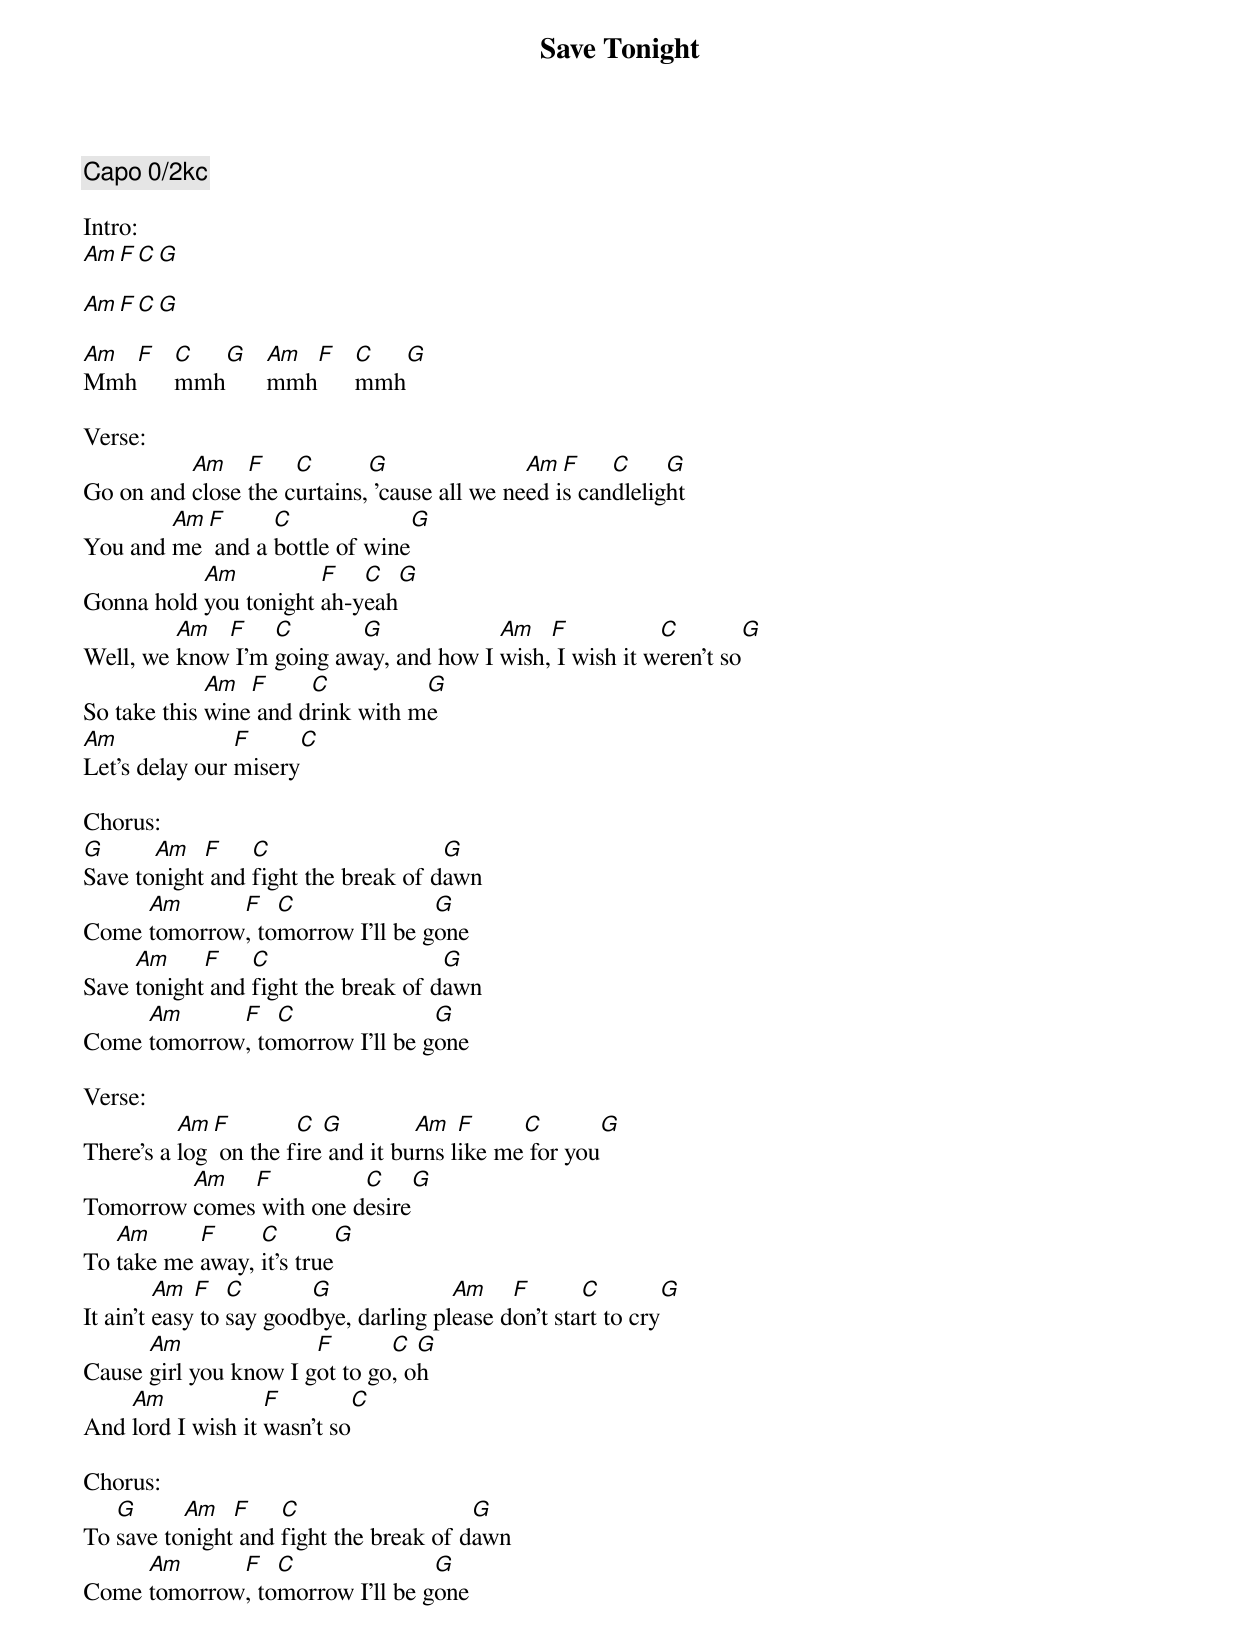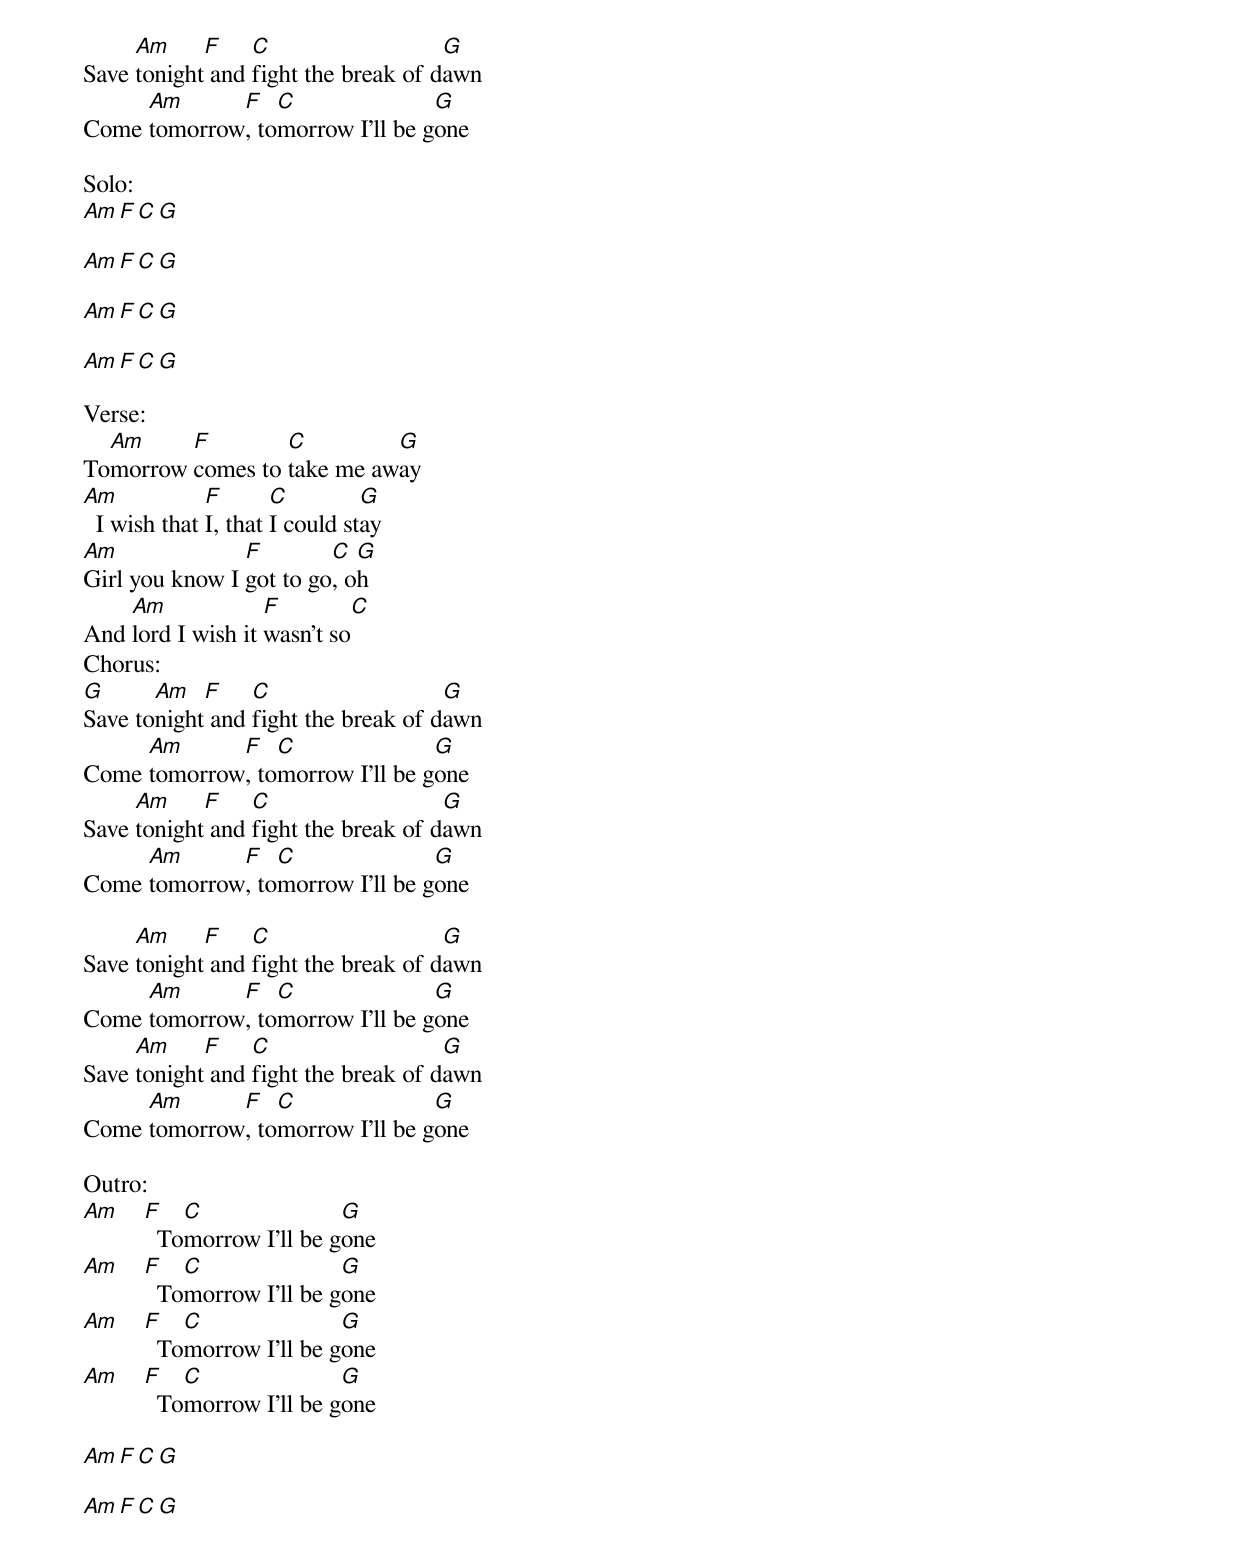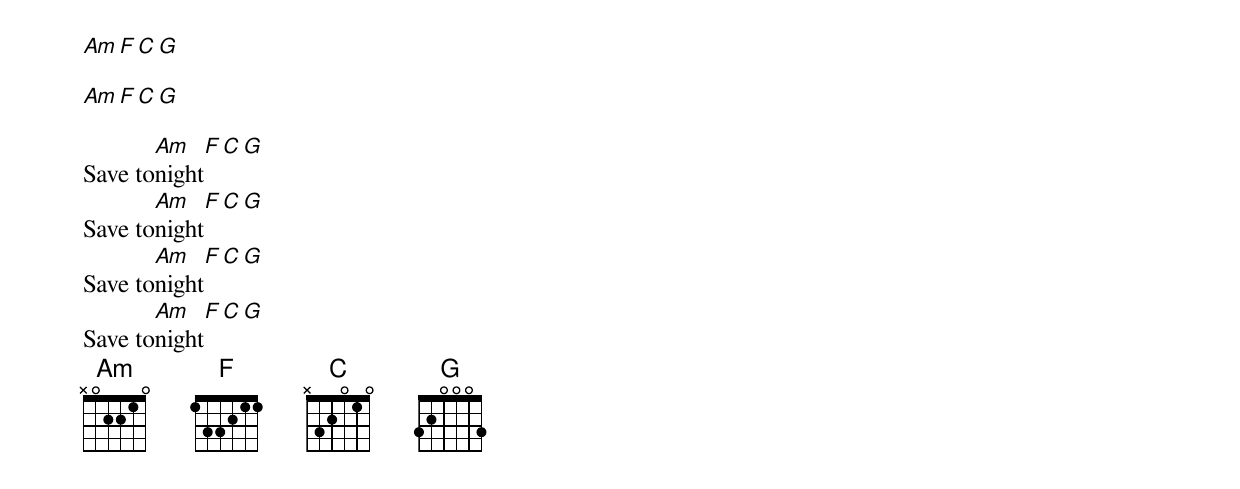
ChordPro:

{title:Save Tonight}
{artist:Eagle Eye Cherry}
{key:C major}
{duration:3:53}
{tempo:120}
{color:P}

{comment: Capo 0/2kc}

Intro:
[Am][F][C][G]

[Am][F][C][G]

[Am]Mmh[F]   [C]mmh[G]   [Am]mmh[F]   [C]mmh[G]

Verse:
Go on and [Am]close [F]the c[C]urtains,[G] 'cause all we ne[Am]ed i[F]s can[C]dlelig[G]ht
You and [Am]me [F] and a [C]bottle of wine[G]
Gonna hold [Am]you tonight [F]ah-y[C]eah[G]
Well, we [Am]know[F] I'm [C]going aw[G]ay, and how I [Am]wish,[F] I wish it w[C]eren't so[G]
So take this [Am]wine[F] and d[C]rink with m[G]e
[Am]Let's delay our [F]misery[C]

Chorus:
[G]Save to[Am]night[F] and [C]fight the break of d[G]awn
Come [Am]tomorrow[F], to[C]morrow I'll be g[G]one
Save [Am]tonight[F] and [C]fight the break of d[G]awn
Come [Am]tomorrow[F], to[C]morrow I'll be g[G]one

Verse:
There's a [Am]log[F] on the f[C]ire[G] and it bu[Am]rns l[F]ike me[C] for you[G]
Tomorrow [Am]comes[F] with one d[C]esire[G]
To [Am]take me [F]away, [C]it's true[G]
It ain't [Am]easy[F] to [C]say good[G]bye, darling pl[Am]ease d[F]on't sta[C]rt to cry[G]
Cause [Am]girl you know I g[F]ot to go[C], o[G]h
And [Am]lord I wish it [F]wasn't so[C]

Chorus:
To [G]save to[Am]night[F] and [C]fight the break of d[G]awn
Come [Am]tomorrow[F], to[C]morrow I'll be g[G]one
Save [Am]tonight[F] and [C]fight the break of d[G]awn
Come [Am]tomorrow[F], to[C]morrow I'll be g[G]one

Solo:
[Am][F][C][G]

[Am][F][C][G]

[Am][F][C][G]

[Am][F][C][G]

Verse:
To[Am]morrow [F]comes to [C]take me aw[G]ay
[Am]  I wish that [F]I, that [C]I could st[G]ay
[Am]Girl you know I [F]got to go[C], o[G]h
And [Am]lord I wish it [F]wasn't so[C]
Chorus:
[G]Save to[Am]night[F] and [C]fight the break of d[G]awn
Come [Am]tomorrow[F], to[C]morrow I'll be g[G]one
Save [Am]tonight[F] and [C]fight the break of d[G]awn
Come [Am]tomorrow[F], to[C]morrow I'll be g[G]one

Save [Am]tonight[F] and [C]fight the break of d[G]awn
Come [Am]tomorrow[F], to[C]morrow I'll be g[G]one
Save [Am]tonight[F] and [C]fight the break of d[G]awn
Come [Am]tomorrow[F], to[C]morrow I'll be g[G]one

Outro:
[Am]    [F]  To[C]morrow I'll be g[G]one
[Am]    [F]  To[C]morrow I'll be g[G]one
[Am]    [F]  To[C]morrow I'll be g[G]one
[Am]    [F]  To[C]morrow I'll be g[G]one

[Am][F][C][G]

[Am][F][C][G]

[Am][F][C][G]

[Am][F][C][G]

Save to[Am]night[F][C][G]
Save to[Am]night[F][C][G]
Save to[Am]night[F][C][G]
Save to[Am]night[F][C][G]
